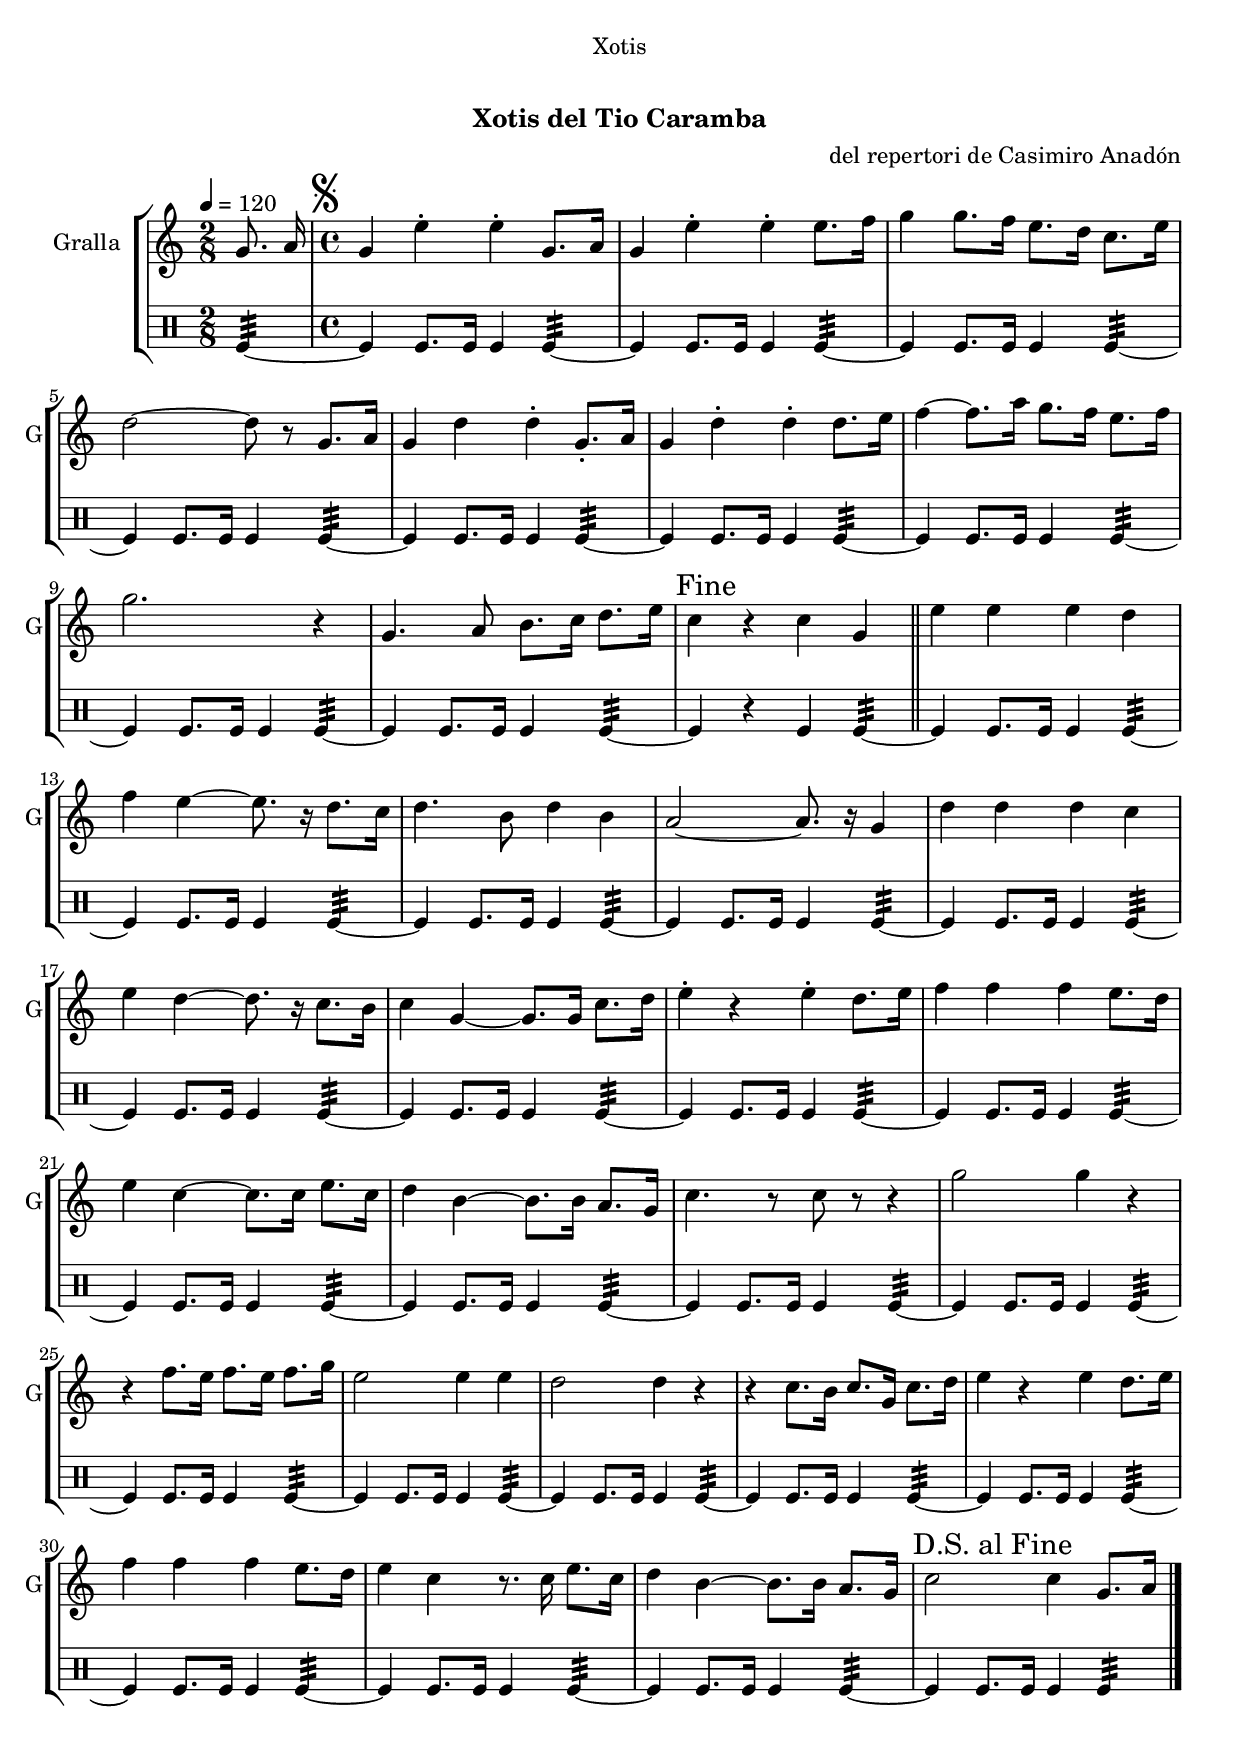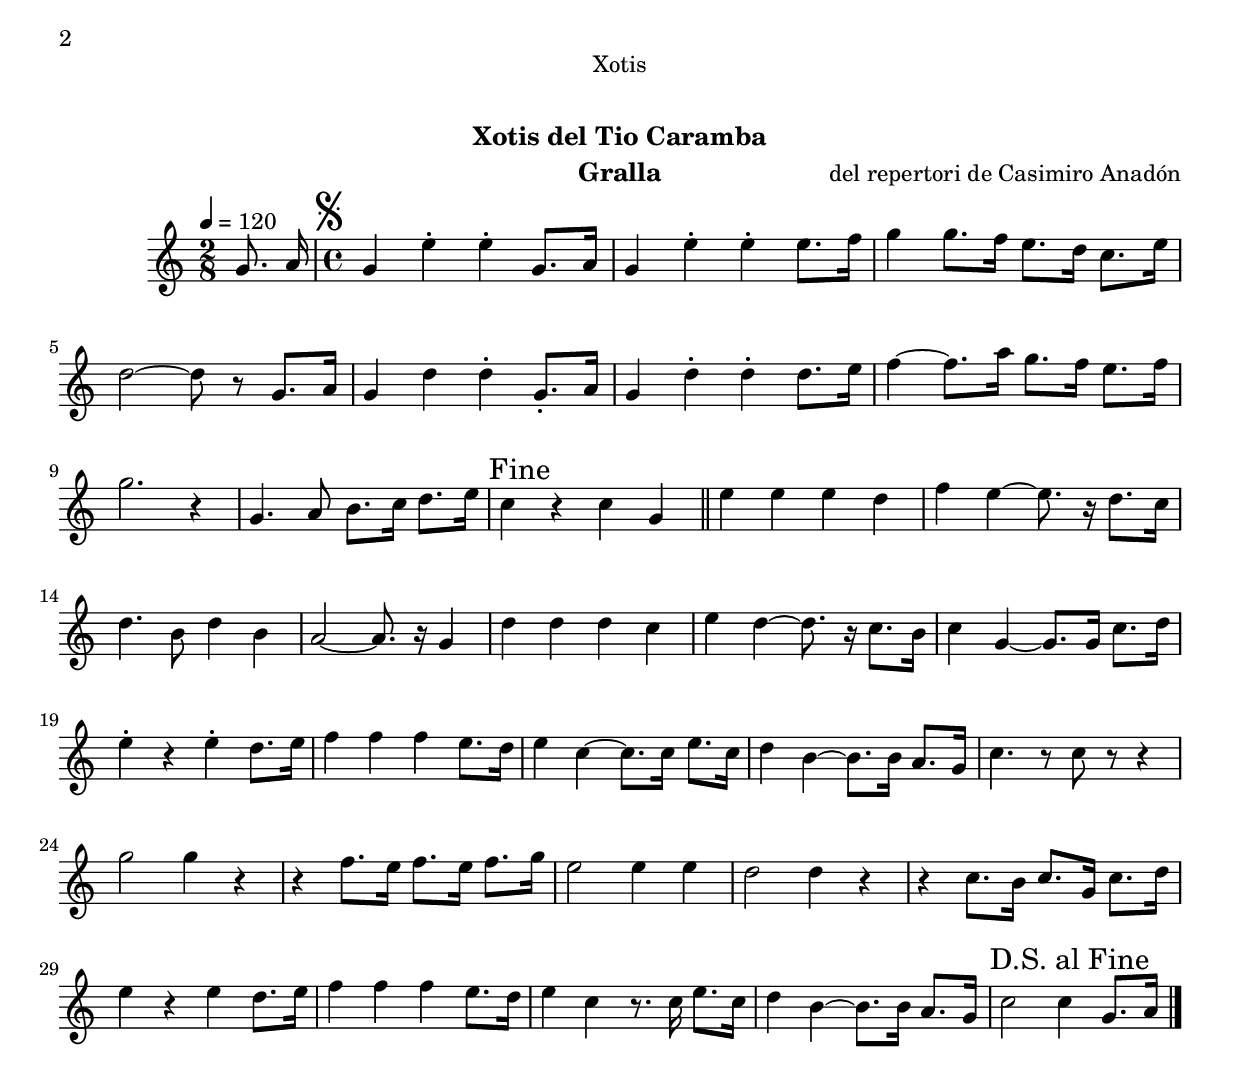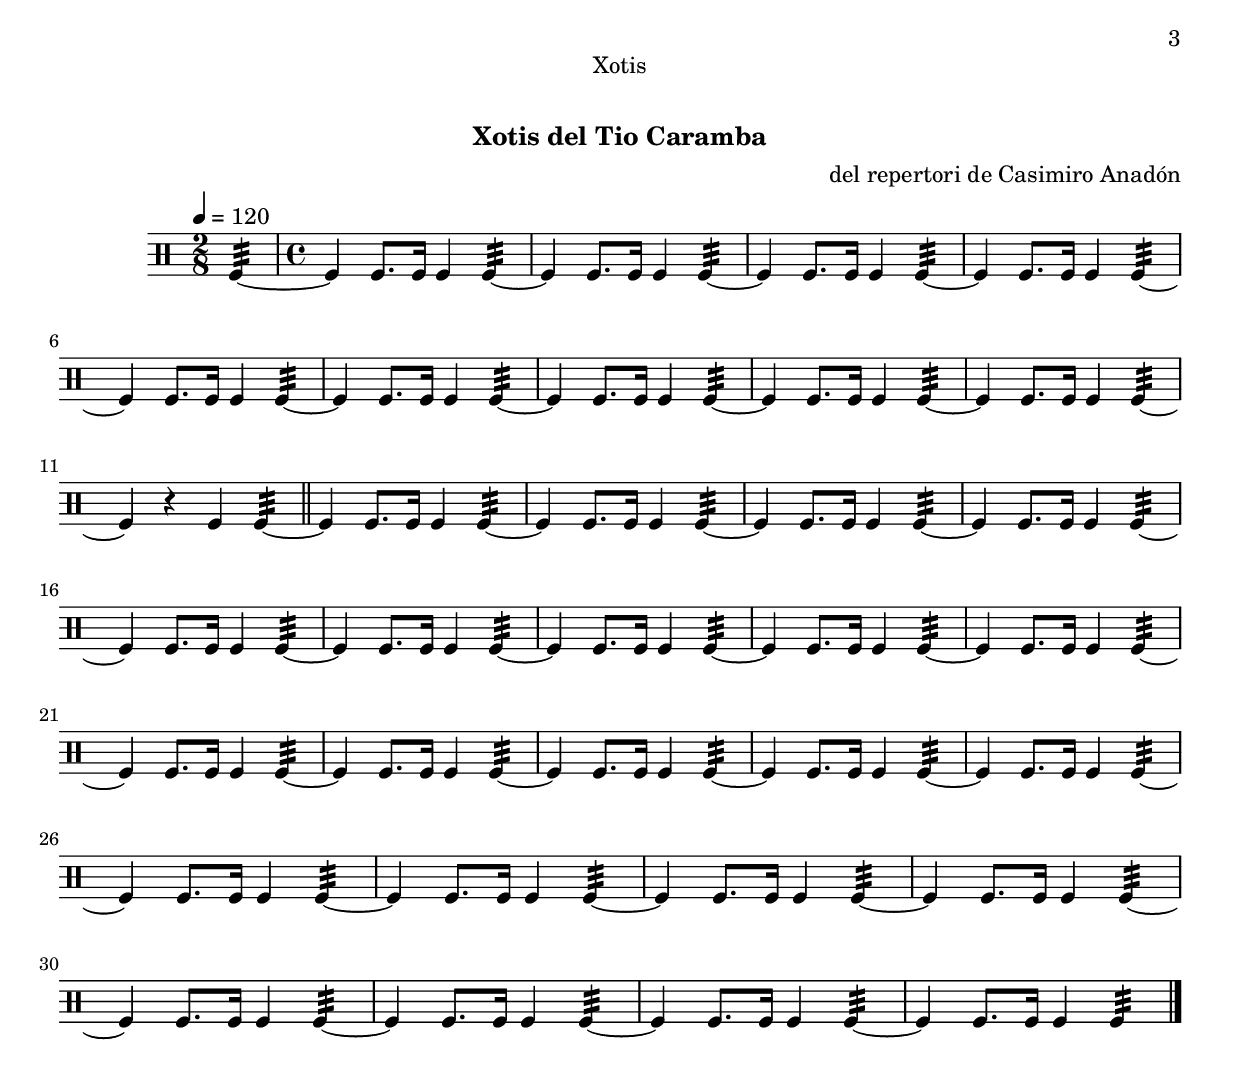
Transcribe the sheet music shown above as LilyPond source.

\version "2.22.1"

\header {
  dedication="Xotis"
  title="  "
  subtitle="Xotis del Tio Caramba"
  subsubtitle=""
  poet=""
  meter=""
  piece=""
  composer="del repertori de Casimiro Anadón"
  arranger=""
  opus=""
  instrument=""
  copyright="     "
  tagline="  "
}

liniaroAa =
\relative g'
{
  \tempo 4=120
  \clef treble
  \key c \major
  \time 2/8
  g8. a16  |
  \time 4/4   \mark \markup {\musicglyph #"scripts.segno"} g4 e' -. e -. g,8. a16  |
  g4 e' -. e -. e8. f16  |
  g4 g8. f16 e8. d16 c8. e16  |
  %05
  d2 ~ d8 r g,8. a16  |
  g4 d' d -. g,8. -. a16  |
  g4 d' -. d -. d8. e16  |
  f4 ~ f8. a16 g8. f16 e8. f16  |
  g2. r4  |
  %10
  g,4. a8 b8. c16 d8. e16  |
  \mark "Fine" c4 r c g  \bar "||"
  e'4 e e d  |
  f4 e ~ e8. r16 d8. c16  |
  d4. b8 d4 b  |
  %15
  a2 ~ a8. r16 g4  |
  d'4 d d c  |
  e4 d ~ d8. r16 c8. b16  |
  c4 g ~ g8. g16 c8. d16  |
  e4 -. r e -. d8. e16  |
  %20
  f4 f f e8. d16  |
  e4 c ~ c8. c16 e8. c16  |
  d4 b ~ b8. b16 a8. g16  |
  c4. r8 c r r4  |
  g'2 g4 r  |
  %25
  r4 f8. e16 f8. e16 f8. g16  |
  e2 e4 e  |
  d2 d4 r  |
  r4 c8. b16 c8. g16 c8. d16  |
  e4 r e d8. e16  |
  %30
  f4 f f e8. d16  |
  e4 c r8. c16 e8. c16  |
  d4 b ~ b8. b16 a8. g16  |
  \mark "D.S. al Fine" c2 c4 g8. a16  \bar "|."
}

liniaroAb =
\drummode
{
  \tempo 4=120
  \time 2/8
  tomfl4:32 ~  |
  \time 4/4   tomfl4 tomfl8. tomfl16 tomfl4 tomfl:32 ~  |
  tomfl4 tomfl8. tomfl16 tomfl4 tomfl:32 ~  |
  tomfl4 tomfl8. tomfl16 tomfl4 tomfl:32 ~  |
  %05
  tomfl4 tomfl8. tomfl16 tomfl4 tomfl:32 ~  |
  tomfl4 tomfl8. tomfl16 tomfl4 tomfl:32 ~  |
  tomfl4 tomfl8. tomfl16 tomfl4 tomfl:32 ~  |
  tomfl4 tomfl8. tomfl16 tomfl4 tomfl:32 ~  |
  tomfl4 tomfl8. tomfl16 tomfl4 tomfl:32 ~  |
  %10
  tomfl4 tomfl8. tomfl16 tomfl4 tomfl:32 ~  |
  tomfl4 r tomfl tomfl:32 ~  \bar "||"
  tomfl4 tomfl8. tomfl16 tomfl4 tomfl:32 ~  |
  tomfl4 tomfl8. tomfl16 tomfl4 tomfl:32 ~  |
  tomfl4 tomfl8. tomfl16 tomfl4 tomfl:32 ~  |
  %15
  tomfl4 tomfl8. tomfl16 tomfl4 tomfl:32 ~  |
  tomfl4 tomfl8. tomfl16 tomfl4 tomfl:32 ~  |
  tomfl4 tomfl8. tomfl16 tomfl4 tomfl:32 ~  |
  tomfl4 tomfl8. tomfl16 tomfl4 tomfl:32 ~  |
  tomfl4 tomfl8. tomfl16 tomfl4 tomfl:32 ~  |
  %20
  tomfl4 tomfl8. tomfl16 tomfl4 tomfl:32 ~  |
  tomfl4 tomfl8. tomfl16 tomfl4 tomfl:32 ~  |
  tomfl4 tomfl8. tomfl16 tomfl4 tomfl:32 ~  |
  tomfl4 tomfl8. tomfl16 tomfl4 tomfl:32 ~  |
  tomfl4 tomfl8. tomfl16 tomfl4 tomfl:32 ~  |
  %25
  tomfl4 tomfl8. tomfl16 tomfl4 tomfl:32 ~  |
  tomfl4 tomfl8. tomfl16 tomfl4 tomfl:32 ~  |
  tomfl4 tomfl8. tomfl16 tomfl4 tomfl:32 ~  |
  tomfl4 tomfl8. tomfl16 tomfl4 tomfl:32 ~  |
  tomfl4 tomfl8. tomfl16 tomfl4 tomfl:32 ~  |
  %30
  tomfl4 tomfl8. tomfl16 tomfl4 tomfl:32 ~  |
  tomfl4 tomfl8. tomfl16 tomfl4 tomfl:32 ~  |
  tomfl4 tomfl8. tomfl16 tomfl4 tomfl:32 ~  |
  tomfl4 tomfl8. tomfl16 tomfl4 tomfl:32  \bar "|."
}

\bookpart {
  \score {
    \new StaffGroup {
      \override Score.RehearsalMark #'self-alignment-X = #LEFT
      <<
        \new Staff \with {instrumentName = #"Gralla" shortInstrumentName = #"G"} \liniaroAa
        \new DrumStaff \with {instrumentName = #"" shortInstrumentName = #" "} \liniaroAb
      >>
    }
    \layout {}
  }
  \score { \unfoldRepeats
    \new StaffGroup {
      \override Score.RehearsalMark #'self-alignment-X = #LEFT
      <<
        \new Staff \with {instrumentName = #"Gralla" shortInstrumentName = #"G"} \liniaroAa
        \new DrumStaff \with {instrumentName = #"" shortInstrumentName = #" "} \liniaroAb
      >>
    }
    \midi {
      \set Staff.midiInstrument = "oboe"
      \set DrumStaff.midiInstrument = "drums"
    }
  }
}

\bookpart {
  \header {instrument="Gralla"}
  \score {
    \new StaffGroup {
      \override Score.RehearsalMark #'self-alignment-X = #LEFT
      <<
        \new Staff \liniaroAa
      >>
    }
    \layout {}
  }
  \score { \unfoldRepeats
    \new StaffGroup {
      \override Score.RehearsalMark #'self-alignment-X = #LEFT
      <<
        \new Staff \liniaroAa
      >>
    }
    \midi {
      \set Staff.midiInstrument = "oboe"
      \set DrumStaff.midiInstrument = "drums"
    }
  }
}

\bookpart {
  \header {instrument=""}
  \score {
    \new StaffGroup {
      \override Score.RehearsalMark #'self-alignment-X = #LEFT
      <<
        \new DrumStaff \liniaroAb
      >>
    }
    \layout {}
  }
  \score { \unfoldRepeats
    \new StaffGroup {
      \override Score.RehearsalMark #'self-alignment-X = #LEFT
      <<
        \new DrumStaff \liniaroAb
      >>
    }
    \midi {
      \set Staff.midiInstrument = "oboe"
      \set DrumStaff.midiInstrument = "drums"
    }
  }
}

